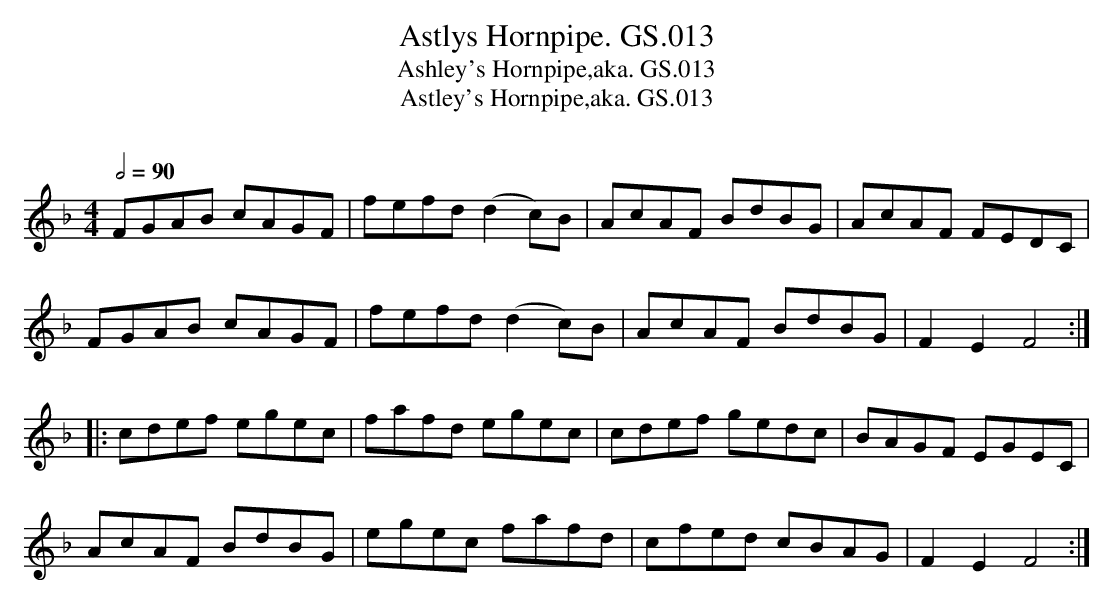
X:1
T:Astlys Hornpipe. GS.013
T:Ashley's Hornpipe,aka. GS.013
T:Astley's Hornpipe,aka. GS.013
M:4/4
L:1/8
Q:1/2=90
O:
K:F major
FGAB cAGF | fefd (d2 c)B | AcAF BdBG | AcAF FEDC |
FGAB cAGF | fefd (d2c)B | AcAF BdBG | F2E2F4 :|
|: cdef egec | fafd egec | cdef gedc | BAGF EGEC |
AcAF BdBG | egec fafd | cfed cBAG | F2 E2 F4 :|
